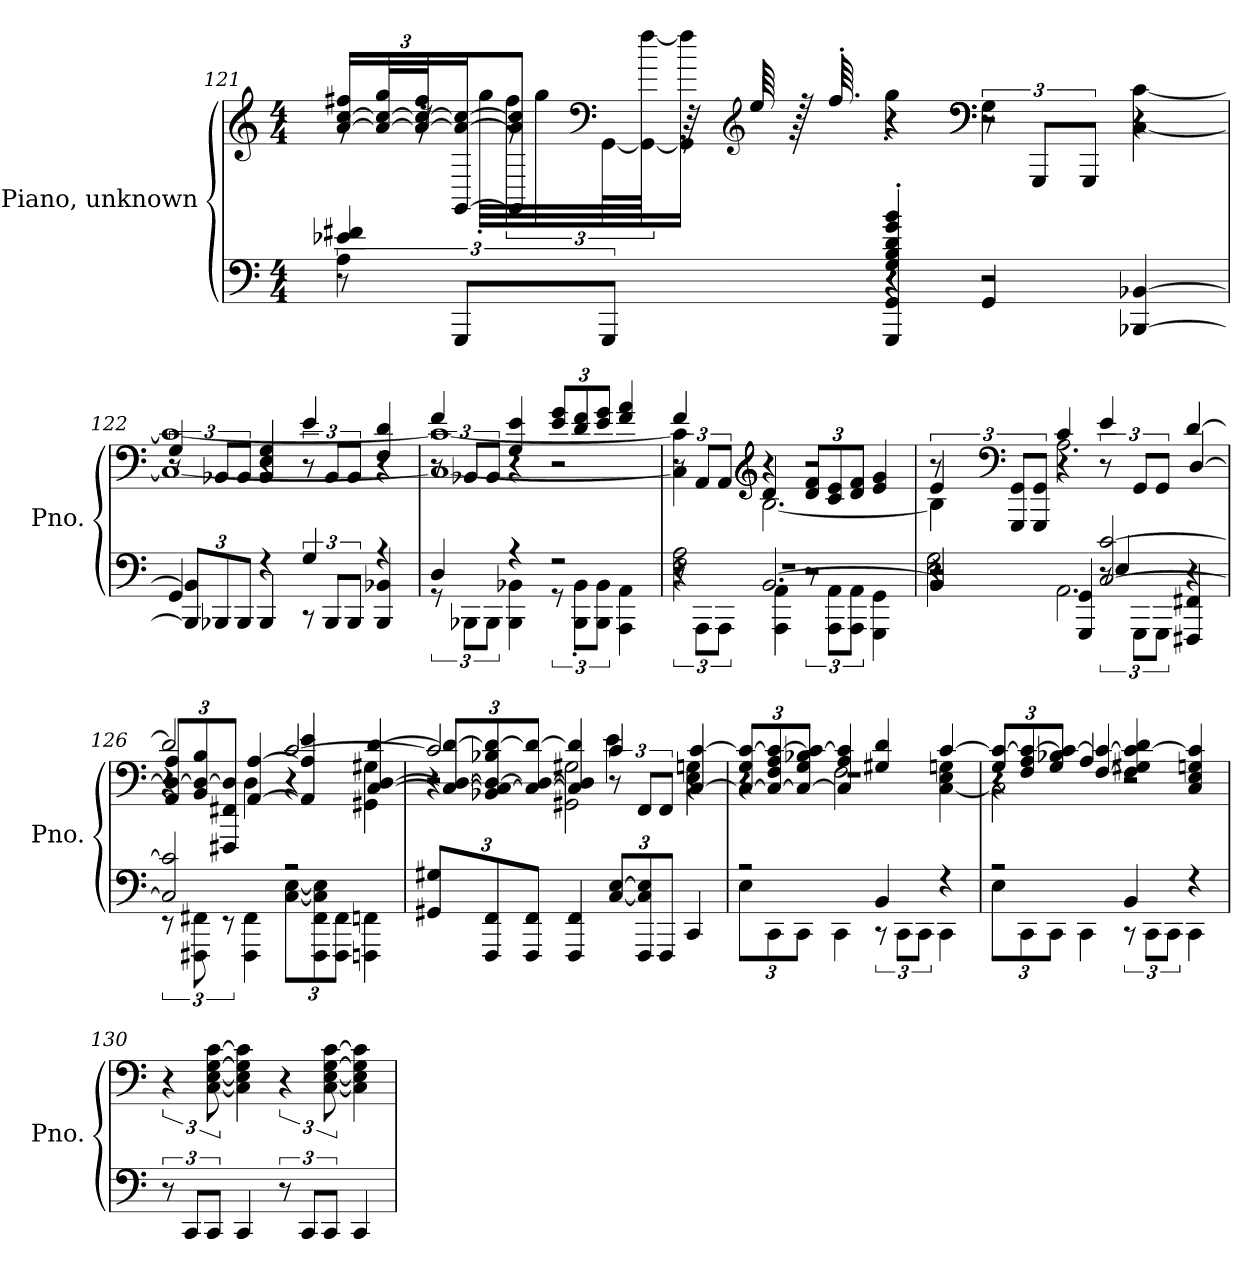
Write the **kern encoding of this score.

**kern	**kern
*part1	*part1
*staff2	*staff1
*I"Piano, unknown	*
*I'Pno.	*
!!LO:PB:g=z
*clefF4	*clefG2
*k[]	*k[]
*M4/4	*M4/4
=121	=121
*^	*^
*	*^	*	*^
*	*	*	*	*	*Xbrackettup
4e-X/ 4f#X/	4A\	12r	8r	16r	[24a/ [24cc/ 24ff#X/LL
.	.	.	.	.	48a/_ 48cc/_ 48gg/L
.	.	.	.	32r	48a/_ 48cc/_ 48ff#/J
.	.	12GGG/L	.	.	[24GG/ 24a/_ 24cc/_J
.	.	.	.	32gg'\LLL	.
.	.	.	16r	48ff#\	8GG/] 8a/] 8cc/]J
.	.	.	.	48gg\	.
*	*	*	*clefF4	*	*
.	.	12GGG/J	.	[96GG\L	.
.	.	.	.	96GG\_ [96ff#\JJ	.
.	.	.	64r	16GG\] 16ff#\]JJ	.
*	*	*	*clefG2	*	*
.	.	.	64ee/	.	.
.	.	.	128r	.	.
.	.	.	64.ff#'/	.	.
4r	4r	4GGG/' 4GG/' 4G/' 4B/' 4d/' 4g/' 4b/'	4r	4gg'\	4r
*	*	*	*clefF4	*	*
*	*	*	*	*	*brackettup
2r	2r	4GG/	2r	4G\	12r
.	.	.	.	.	12GGG/L
.	.	.	.	.	12GGG/J
.	.	[4BBB-X/ [4BB-X/	.	[4C\ [4c\	4r
*	*v	*v	*	*	*
=122	=122	=122	=122	=122
*	*Xbrackettup	*	*	*
4GG/	12BBB-/] 12BB-/]L	4G/	1C_ 1c_	12r
.	12BBB-X/	.	.	12BB-X/L
.	12BBB-/J	.	.	12BB-/J
4r	4BBB-/	4r	.	4BB-/ 4E/ 4G/
*	*brackettup	*	*	*
4G/	12r	4e/	.	12r
.	12BBB-/L	.	.	12BB-/L
.	12BBB-/J	.	.	12BB-/J
4r	4BBB-/ 4BB-X/	4r	.	4F/ 4d/
!!LO:LB:g=z	!!	!!
=123	=123	=123	=123	=123
4D/	12r	4f/	1C_ 1c_	12r
.	12BBB-X\L	.	.	12BB-X/L
.	12BBB-\J	.	.	12BB-/J
4r	4BBB-\ 4BB-X\	4r	.	4G/ 4e/
*	*	*	*	*Xbrackettup
2r	12r	2r	.	12e/ 12g/L
.	12BBB-\' 12BB-\'L	.	.	12d/ 12f/
.	12BBB-\ 12BB-\J	.	.	12e/ 12g/J
.	4AAA\ 4AA\	.	.	4f/ 4a/
=124	=124	=124	=124	=124
*^	*^	*	*	*
*	*	*	*	*	*	*brackettup
1r	2F\ 2A\	4r	12r	4f/	4C\] 4c\]	12r
.	.	.	12AAA\L	.	.	12AA/L
.	.	.	12AAA\J	.	.	12AA/J
*	*	*	*	*clefG2	*	*
.	.	[2.BB/	4AAA\ 4AA\	4r	[2.B\	4d/
*	*	*	*	*	*	*Xbrackettup
.	2r	.	12r	2r	.	12d/ 12f/L
.	.	.	12AAA\ 12AA\L	.	.	12c/ 12e/
.	.	.	12AAA\ 12AA\J	.	.	12d/ 12f/J
.	.	.	4GGG\ 4GG\	.	.	4e/ 4g/
=125	=125	=125	=125	=125	=125	=125
*	*	*	*	*	*	*brackettup
2r	4r	4BB/]	2E\ 2G\	4e/	4B\]	12r
*	*	*	*	*clefF4	*	*
.	.	.	.	.	.	12GGG/ 12GG/L
.	.	.	.	.	.	12GGG/ 12GG/J
.	2.AA\	4GGG/ 4GG/	.	4r	2.A\	4c/
[2C/ [2c/	.	4E/	12r	4e/	.	12r
.	.	.	12GGG\L	.	.	12GG/L
.	.	.	12GGG\J	.	.	12GG/J
.	.	4FFF#X/ 4FF#X/	4r	[4d/	.	[4D/
*	*v	*v	*v	*	*	*
!!LO:LB:g=z	!!	!!
=126	=126	=126	=126	=126
*	*	*	*	*Xbrackettup
2C/] 2c/]	12r	2d/]	4r	12AA/ 12D/_ 12A/L
.	12FFF#X\ 12FF#X\	.	.	12BB/ 12D/_ 12B/
.	12r	.	.	12FFF#X/ 12FF#X/ 12D/]J
.	4FFF#\ 4FF#\	.	4D\	[4AA/ [4A/
*	*Xbrackettup	*	*	*
2r	[12C\ [12E\L	[2c/	4r	4AA/] 4A/] 4e/
.	12FFF#\ 12FF#\ 12C\] 12E\]	.	.	.
.	12FFF#\ 12FF#\J	.	.	.
.	4FFFn\ 4FFn\	.	4GG#X\ 4G#X\	[4C/ [4D/ [4d/
*v	*v	*	*	*
=127	=127	=127	=127
*	*	*	*^
12GG#X/ 12G#X/L	2c/]	2r	12C/_ 12D/_ 12d/_L	4r
12FFF/ 12FF/	.	.	12BB-X/ 12C/_ 12D/_ 12B-X/ 12d/_	.
12FFF/ 12FF/J	.	.	12C/_ 12D/_ 12d/_J	.
4FFF/ 4FF/	.	.	4C/] 4D/] 4d/]	2GG#X\ 2G#X\
*	*	*	*brackettup	*
[12C/ [12E/L	4c/	4e\	12r	.
12FFF/ 12C/] 12E/]	.	.	12FF/L	.
12FFF/J	.	.	12FF/J	.
4CC/	4r	4E\ 4Gn\	[4C/ [4c/	4r
*	*	*	*v	*v
=128	=128	=128	=128
*^	*	*	*
*	*	*	*	*Xbrackettup
2r	12E\L	1r	4r	12C/_ 12G/ 12c/_L
.	12CC\	.	.	12C/_ 12F/ 12A/ 12c/_
.	12CC\J	.	.	12C/_ 12G/ 12B-X/ 12c/_J
.	4CC\	.	2F\	4C/] 4A/ 4c/]
*	*brackettup	*	*	*
4BB/	12r	.	.	4G#X/ 4d/
.	12CC\L	.	.	.
.	12CC\J	.	.	.
4r	4CC\	.	[4C\ 4E\ 4Gn\	[4c/
!!LO:LB:g=z	!!	!!
=129	=129	=129	=129	=129
*	*Xbrackettup	*	*	*
2r	12E\L	4r	2C\]	12G/ 12c/_L
.	12CC\	.	.	12F/ 12A/ 12c/_
.	12CC\J	.	.	12G/ 12B-X/ 12c/_J
.	4CC\	4A/	.	[4F/ 4c/_
*	*brackettup	*	*	*
4BB/	12r	2r	2r	4F/] 4G#X/ 4c/_ 4d/
.	12CC\L	.	.	.
.	12CC\J	.	.	.
4r	4CC\	.	.	4C/ 4E/ 4Gn/ 4c/]
*v	*v	*	*	*
*	*v	*v	*v
=130	=130
*	*brackettup
12r	6r
12CC/L	.
12CC/J	[12C\ [12E\ [12G\ [12c\
4CC/	4C\] 4E\] 4G\] 4c\]
12r	6r
12CC/L	.
12CC/J	[12C\ [12E\ [12G\ [12c\
4CC/	4C\] 4E\] 4G\] 4c\]
=	=
*-	*-
